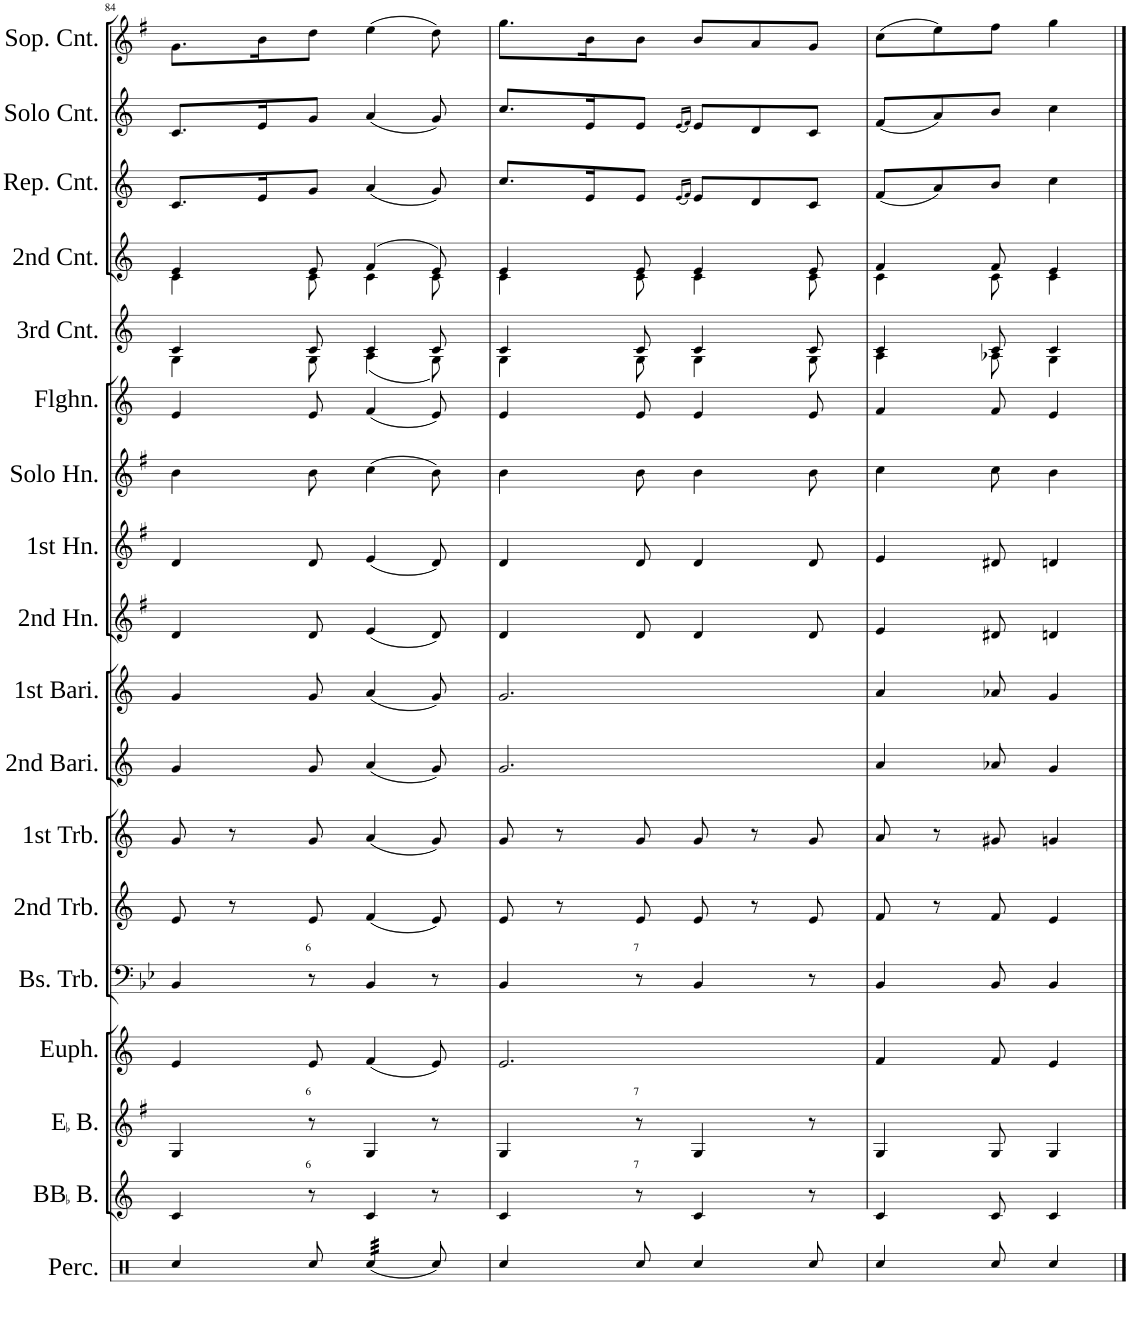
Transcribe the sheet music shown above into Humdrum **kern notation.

**kern	**kern	**kern	**kern	**kern	**kern	**kern	**kern	**kern	**kern	**kern	**kern	**kern	**kern	**kern	**kern	**kern	**kern
*part18	*part17	*part16	*part15	*part14	*part13	*part12	*part11	*part10	*part9	*part8	*part7	*part6	*part5	*part4	*part3	*part2	*part1
*staff18	*staff17	*staff16	*staff15	*staff14	*staff13	*staff12	*staff11	*staff10	*staff9	*staff8	*staff7	*staff6	*staff5	*staff4	*staff3	*staff2	*staff1
*I"Percussion (snare drum)	*I"BBaccidentalFlat Bass	*I"EaccidentalFlat Bass	*I"Euphonium	*I"Bass Trombone	*I"2nd Trombone	*I"1st Trombone	*I"2nd Baritone	*I"1st Baritone	*I"2nd Horn	*I"1st Horn	*I"Solo Horn	*I"Flugel Horn	*I"3rd Cornet	*I"2nd Cornet	*I"Repiano Cornet	*I"Solo Cornet	*I"Soprano Cornet
*I'Perc.	*I'BBaccidentalFlat B.	*I'EaccidentalFlat B.	*I'Euph.	*I'Bs. Trb.	*I'2nd Trb.	*I'1st Trb.	*I'2nd Bari.	*I'1st Bari.	*I'2nd Hn.	*I'1st Hn.	*I'Solo Hn.	*I'Flghn.	*I'3rd Cnt.	*I'2nd Cnt.	*I'Rep. Cnt.	*I'Solo Cnt.	*I'Sop. Cnt.
!!LO:PB:g=z
*clefX	*clefG2	*clefG2	*clefG2	*clefF4	*clefG2	*clefG2	*clefG2	*clefG2	*clefG2	*clefG2	*clefG2	*clefG2	*clefG2	*clefG2	*clefG2	*clefG2	*clefG2
*	*Trd15c26	*Trd12c21	*Trd8c14	*	*Trd8c14	*Trd8c14	*Trd8c14	*Trd8c14	*Trd5c9	*Trd5c9	*Trd5c9	*Trd1c2	*Trd1c2	*Trd1c2	*Trd1c2	*Trd1c2	*Trd-2c-3
*k[]	*k[]	*k[f#]	*k[]	*k[b-e-]	*k[]	*k[]	*k[]	*k[]	*k[f#]	*k[f#]	*k[f#]	*k[]	*k[]	*k[]	*k[]	*k[]	*k[f#]
*M6/8	*M6/8	*M6/8	*M6/8	*M6/8	*M6/8	*M6/8	*M6/8	*M6/8	*M6/8	*M6/8	*M6/8	*M6/8	*M6/8	*M6/8	*M6/8	*M6/8	*M6/8
=84	=84	=84	=84	=84	=84	=84	=84	=84	=84	=84	=84	=84	=84	=84	=84	=84	=84
*	*	*	*	*	*	*	*	*	*	*	*	*	*^	*^	*	*	*
4Rcc/	4c/	4G/	4e/	4BB-/	8e/	8g/	4g/	4g/	4d/	4d/	4b\	4e/	4c/	4G\	4e/	4c\	8.c/L	8.c/L	8.g\L
.	.	.	.	.	8r	8r	.	.	.	.	.	.	.	.	.	.	.	.	.
.	.	.	.	.	.	.	.	.	.	.	.	.	.	.	.	.	16e/K	16e/K	16b\K
!	!	!	!	!LO:TX:a:t=6	!	!	!	!	!	!	!	!	!	!	!	!	!	!	!
!	!	!LO:TX:a:t=6	!	!	!	!	!	!	!	!	!	!	!	!	!	!	!	!	!
!	!LO:TX:a:t=6	!	!	!	!	!	!	!	!	!	!	!	!	!	!	!	!	!	!
8Rcc/	8r	8r	8e/	8r	8e/	8g/	8g/	8g/	8d/	8d/	8b\	8e/	8c/	8G\	8e/	8c\	8g/J	8g/J	8dd\J
*tremolo	*	*	*	*	*	*	*	*	*	*	*	*	*	*	*	*	*	*	*
(32Rcc/LLL	4c/	4G/	(4f/	4BB-/	(4f/	(4a/	(4a/	(4a/	(4e/	(4e/	(4cc\	(4f/	4c/	(4A\	(4f/	4c\	(4a/	(4a/	(4ee\
(32Rcc/	.	.	.	.	.	.	.	.	.	.	.	.	.	.	.	.	.	.	.
(32Rcc/	.	.	.	.	.	.	.	.	.	.	.	.	.	.	.	.	.	.	.
(32Rcc/	.	.	.	.	.	.	.	.	.	.	.	.	.	.	.	.	.	.	.
(32Rcc/	.	.	.	.	.	.	.	.	.	.	.	.	.	.	.	.	.	.	.
(32Rcc/	.	.	.	.	.	.	.	.	.	.	.	.	.	.	.	.	.	.	.
(32Rcc/	.	.	.	.	.	.	.	.	.	.	.	.	.	.	.	.	.	.	.
(32Rcc/JJJ	.	.	.	.	.	.	.	.	.	.	.	.	.	.	.	.	.	.	.
*Xtremolo	*	*	*	*	*	*	*	*	*	*	*	*	*	*	*	*	*	*	*
8Rcc/)	8r	8r	8e/)	8r	8e/)	8g/)	8g/)	8g/)	8d/)	8d/)	8b\)	8e/)	8c/	8G\)	8e/)	8c\	8g/)	8g/)	8dd\)
=85	=85	=85	=85	=85	=85	=85	=85	=85	=85	=85	=85	=85	=85	=85	=85	=85	=85	=85	=85
4Rcc/	4c/	4G/	2.e/	4BB-/	8e/	8g/	2.g/	2.g/	4d/	4d/	4b\	4e/	4c/	4G\	4e/	4c\	8.cc/L	8.cc/L	8.gg\L
.	.	.	.	.	8r	8r	.	.	.	.	.	.	.	.	.	.	.	.	.
.	.	.	.	.	.	.	.	.	.	.	.	.	.	.	.	.	16e/K	16e/K	16b\K
!	!	!	!	!LO:TX:a:t=7	!	!	!	!	!	!	!	!	!	!	!	!	!	!	!
!	!	!LO:TX:a:t=7	!	!	!	!	!	!	!	!	!	!	!	!	!	!	!	!	!
!	!LO:TX:a:t=7	!	!	!	!	!	!	!	!	!	!	!	!	!	!	!	!	!	!
8Rcc/	8r	8r	.	8r	8e/	8g/	.	.	8d/	8d/	8b\	8e/	8c/	8G\	8e/	8c\	8e/J	8e/J	8b\J
.	.	.	.	.	.	.	.	.	.	.	.	.	.	.	.	.	(16qe/LL	(16qe/LL	.
.	.	.	.	.	.	.	.	.	.	.	.	.	.	.	.	.	16qf/JJ)	16qf/JJ)	.
4Rcc/	4c/	4G/	.	4BB-/	8e/	8g/	.	.	4d/	4d/	4b\	4e/	4c/	4G\	4e/	4c\	8e/L	8e/L	8b/L
.	.	.	.	.	8r	8r	.	.	.	.	.	.	.	.	.	.	8d/	8d/	8a/
8Rcc/	8r	8r	.	8r	8e/	8g/	.	.	8d/	8d/	8b\	8e/	8c/	8G\	8e/	8c\	8c/J	8c/J	8g/J
=86	=86	=86	=86	=86	=86	=86	=86	=86	=86	=86	=86	=86	=86	=86	=86	=86	=86	=86	=86
4Rcc/	4c/	4G/	4f/	4BB-/	8f/	8a/	4a/	4a/	4e/	4e/	4cc\	4f/	4c/	4A\	4f/	4c\	(8f/L	(8f/L	(8cc\L
.	.	.	.	.	8r	8r	.	.	.	.	.	.	.	.	.	.	8a/)	8a/)	8ee\)
8Rcc/	8c/	8G/	8f/	8BB-/	8f/	8g#X/	8a-X/	8a-X/	8d#X/	8d#X/	8cc\	8f/	8c/	8A-X\	8f/	8c\	8b/J	8b/J	8ff#\J
4Rcc/	4c/	4G/	4e/	4BB-/	4e/	4gn/	4g/	4g/	4dn/	4dn/	4b\	4e/	4c/	4G\	4e/	4c\	4cc\	4cc\	4gg\
*	*	*	*	*	*	*	*	*	*	*	*	*	*v	*v	*	*	*	*	*
*	*	*	*	*	*	*	*	*	*	*	*	*	*	*v	*v	*	*	*
==	==	==	==	==	==	==	==	==	==	==	==	==	==	==	==	==	==
*-	*-	*-	*-	*-	*-	*-	*-	*-	*-	*-	*-	*-	*-	*-	*-	*-	*-
